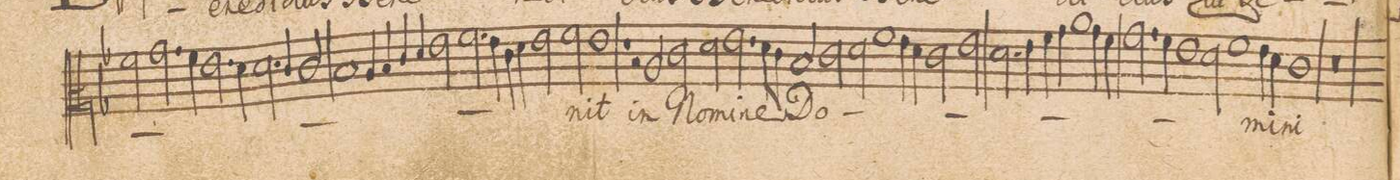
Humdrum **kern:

**kern	**text
*I"ALTVS.	*
*clefC2	*
*k[b-]	*
*met(C|)	*
*M2/1	*
2a\	.
2.b-\	.
4a\	.
2.g\	.
=114-	=114-
4f\	.
2.f\	.
4e/	.
2e/	.
=115-	=115-
1d	.
4c/	.
4d/	.
4e/	.
4f/	.
=116-	=116-
2g\	.
2.a\	.
4g\	.
4e\	.
4f\	.
=117-	=117-
2g\	.
2a\	.
1g	-nit
=118-	=118-
1r	.
2r	.
2c/	in
=119-	=119-
2e\	No-
2f\	-mi-
2.g\	-ne
8f\L	.
8e\J	.
=120-	=120-
2d/	Do-
2e\	.
2f\	.
1a	.
=121-	=121-
4g\	.
4f\	.
2e\	.
2g\	.
=122-	=122-
2.f\	.
4g\	.
4a\	.
4b-\	.
1cc	.
=123-	=123-
4b-\	.
4a\	.
2.b-\	.
4a\	.
=124-	=124-
1g	.
2f\	.
1a	.
=125-	=125-
4g\	mi-
4f\	.
1e	-ni
=126-	=126-
0r	.
=127-	=127-
*-	*-
